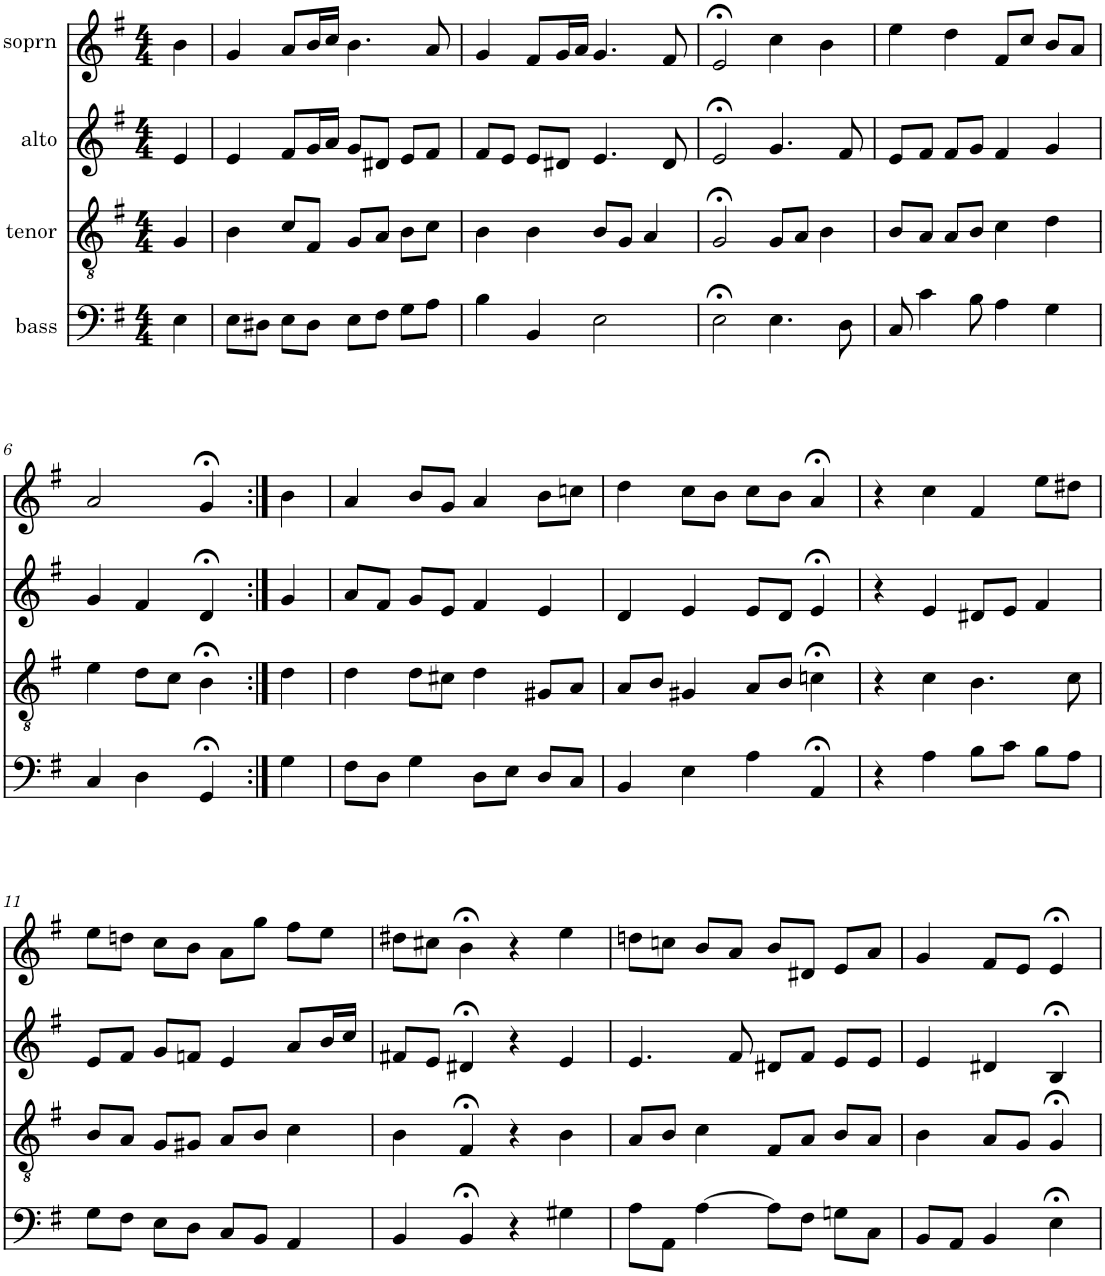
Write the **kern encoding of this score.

**kern	**kern	**kern	**kern
*part4	*part3	*part2	*part1
*staff4	*staff3	*staff2	*staff1
*I"bass	*I"tenor	*I"alto	*I"soprn
*clefF4	*clefGv2	*clefG2	*clefG2
*k[f#]	*k[f#]	*k[f#]	*k[f#]
*e:	*e:	*e:	*e:
*M4/4	*M4/4	*M4/4	*M4/4
=1	=1	=1	=1
4E\	4G/	4e/	4b\
=2	=2	=2	=2
8E\L	4B\	4e/	4g/
8D#X\J	.	.	.
8E\L	8c/L	8f#/L	8a/L
8D#\J	8F#/J	16g/L	16b/L
.	.	16a/JJ	16cc/JJ
8E\L	8G/L	8g/L	4.b\
8F#\J	8A/J	8d#X/J	.
8G\L	8B\L	8e/L	.
8A\J	8c\J	8f#/J	8a/
=3	=3	=3	=3
4B\	4B\	8f#/L	4g/
.	.	8e/J	.
4BB/	4B\	8e/L	8f#/L
.	.	8d#X/J	16g/L
.	.	.	16a/JJ
2E\	8B/L	4.e/	4.g/
.	8G/J	.	.
.	4A/	.	.
.	.	8d#/	8f#/
=4	=4	=4	=4
2E;<\	2G;</	2e;</	2e;</
4.E\	8G/L	4.g/	4cc\
.	8A/J	.	.
.	4B\	.	4b\
8D\	.	8f#/	.
=5	=5	=5	=5
8C/	8B/L	8e/L	4ee\
4c\	8A/J	8f#/J	.
.	8A/L	8f#/L	4dd\
8B\	8B/J	8g/J	.
4A\	4c\	4f#/	8f#/L
.	.	.	8cc/J
4G\	4d\	4g/	8b/L
.	.	.	8a/J
!!LO:LB:g=z
=6	=6	=6	=6
4C/	4e\	4g/	2a/
4D\	8d\L	4f#/	.
.	8c\J	.	.
4GG;</	4B;<\	4d;</	4g;</
=7:|!	=7:|!	=7:|!	=7:|!
4G\	4d\	4g/	4b\
=8	=8	=8	=8
8F#\L	4d\	8a/L	4a/
8D\J	.	8f#/J	.
4G\	8d\L	8g/L	8b/L
.	8c#X\J	8e/J	8g/J
8D\L	4d\	4f#/	4a/
8E\J	.	.	.
8D/L	8G#X/L	4e/	8b\L
8C/J	8A/J	.	8ccn\J
=9	=9	=9	=9
4BB/	8A/L	4d/	4dd\
.	8B/J	.	.
4E\	4G#X/	4e/	8cc\L
.	.	.	8b\J
4A\	8A/L	8e/L	8cc\L
.	8B/J	8d/J	8b\J
4AA;</	4cn;<\	4e;</	4a;</
=10	=10	=10	=10
4r	4r	4r	4r
4A\	4c\	4e/	4cc\
8B\L	4.B\	8d#X/L	4f#/
8c\J	.	8e/J	.
8B\L	.	4f#/	8ee\L
8A\J	8c\	.	8dd#X\J
!!LO:LB:g=z
=11	=11	=11	=11
8G\L	8B/L	8e/L	8ee\L
8F#\J	8A/J	8f#/J	8ddn\J
8E\L	8G/L	8g/L	8cc\L
8D\J	8G#X/J	8fn/J	8b\J
8C/L	8A/L	4e/	8a\L
8BB/J	8B/J	.	8gg\J
4AA/	4c\	8a/L	8ff#\L
.	.	16b/L	8ee\J
.	.	16cc/JJ	.
=12	=12	=12	=12
4BB/	4B\	8f#X/L	8dd#X\L
.	.	8e/J	8cc#X\J
4BB;</	4F#;</	4d#X;</	4b;<\
4r	4r	4r	4r
4G#X\	4B\	4e/	4ee\
=13	=13	=13	=13
8A\L	8A/L	4.e/	8ddn\L
8AA\J	8B/J	.	8ccn\J
[4A\	4c\	.	8b/L
.	.	8f#/	8a/J
8A\L]	8F#/L	8d#X/L	8b/L
8F#\J	8A/J	8f#/J	8d#X/J
8Gn\L	8B/L	8e/L	8e/L
8C\J	8A/J	8e/J	8a/J
=14	=14	=14	=14
8BB/L	4B\	4e/	4g/
8AA/J	.	.	.
4BB/	8A/L	4d#X/	8f#/L
.	8G/J	.	8e/J
4E;<\	4G;</	4B;</	4e;</
=	=	=	=
*-	*-	*-	*-
